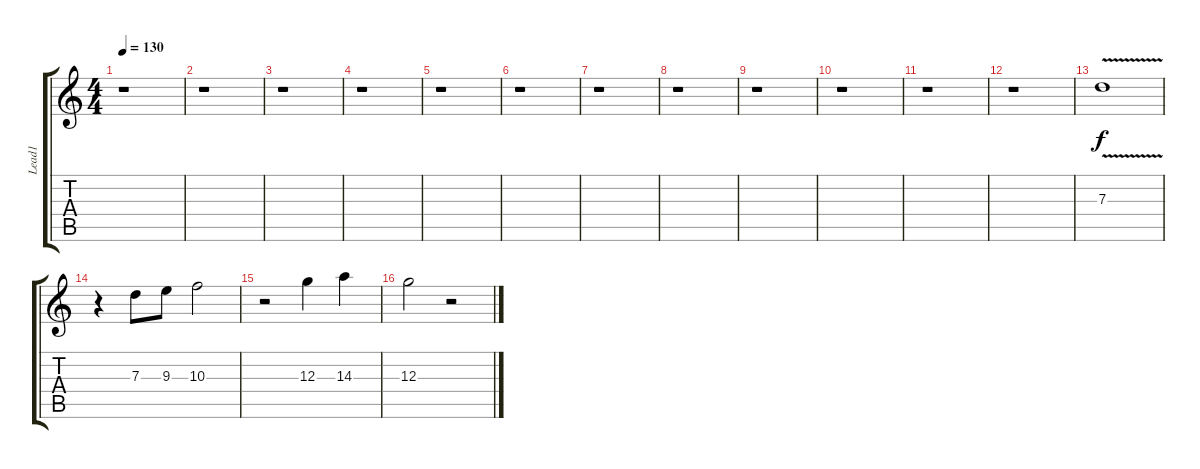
\track ("Lead1" "Lead1") {instrument electricguitarclean}
\staff {score tabs}
\tuning (E4 B3 G3 D3 A2 E2) {hide}
\ts (4 4)
\tempo 130
\clef g2
\ks c
r.1{dy f instrument electricguitarclean} |
r.1 |
r.1 |
r.1 |
r.1 |
r.1 |
r.1 |
r.1 |
r.1 |
r.1 |
r.1 |
r.1 |
7.3{v}.1 |
r.4 7.3.8 9.3.8 10.3.2 |
r.2 12.3.4 14.3.4 |
12.3.2 r.2
